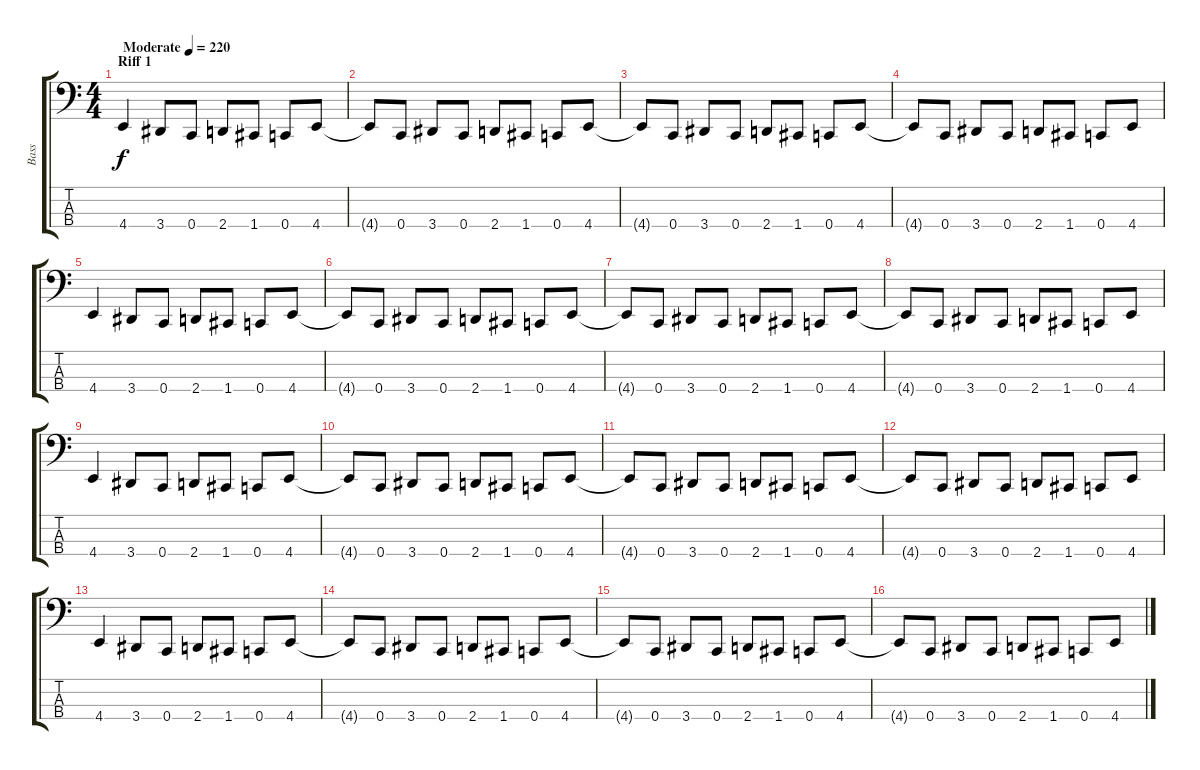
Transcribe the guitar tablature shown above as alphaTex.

\track ("Bass" "Bass") {instrument electricbasspick}
\staff {score tabs}
\tuning (Eb2 Bb1 F1 C1) {hide}
\ts (4 4)
\section ("" "Riff 1")
\tempo (220 "Moderate")
\clef f4
\ks c
4.4.4{dy f instrument electricbasspick} 3.4.8 0.4.8 2.4.8 1.4.8 0.4.8 4.4.8 |
4.4{t}.8 0.4.8 3.4.8 0.4.8 2.4.8 1.4.8 0.4.8 4.4.8 |
4.4{t}.8 0.4.8 3.4.8 0.4.8 2.4.8 1.4.8 0.4.8 4.4.8 |
4.4{t}.8 0.4.8 3.4.8 0.4.8 2.4.8 1.4.8 0.4.8 4.4.8 |
4.4.4 3.4.8 0.4.8 2.4.8 1.4.8 0.4.8 4.4.8 |
4.4{t}.8 0.4.8 3.4.8 0.4.8 2.4.8 1.4.8 0.4.8 4.4.8 |
4.4{t}.8 0.4.8 3.4.8 0.4.8 2.4.8 1.4.8 0.4.8 4.4.8 |
4.4{t}.8 0.4.8 3.4.8 0.4.8 2.4.8 1.4.8 0.4.8 4.4.8 |
4.4.4 3.4.8 0.4.8 2.4.8 1.4.8 0.4.8 4.4.8 |
4.4{t}.8 0.4.8 3.4.8 0.4.8 2.4.8 1.4.8 0.4.8 4.4.8 |
4.4{t}.8 0.4.8 3.4.8 0.4.8 2.4.8 1.4.8 0.4.8 4.4.8 |
4.4{t}.8 0.4.8 3.4.8 0.4.8 2.4.8 1.4.8 0.4.8 4.4.8 |
4.4.4 3.4.8 0.4.8 2.4.8 1.4.8 0.4.8 4.4.8 |
4.4{t}.8 0.4.8 3.4.8 0.4.8 2.4.8 1.4.8 0.4.8 4.4.8 |
4.4{t}.8 0.4.8 3.4.8 0.4.8 2.4.8 1.4.8 0.4.8 4.4.8 |
4.4{t}.8 0.4.8 3.4.8 0.4.8 2.4.8 1.4.8 0.4.8 4.4.8
